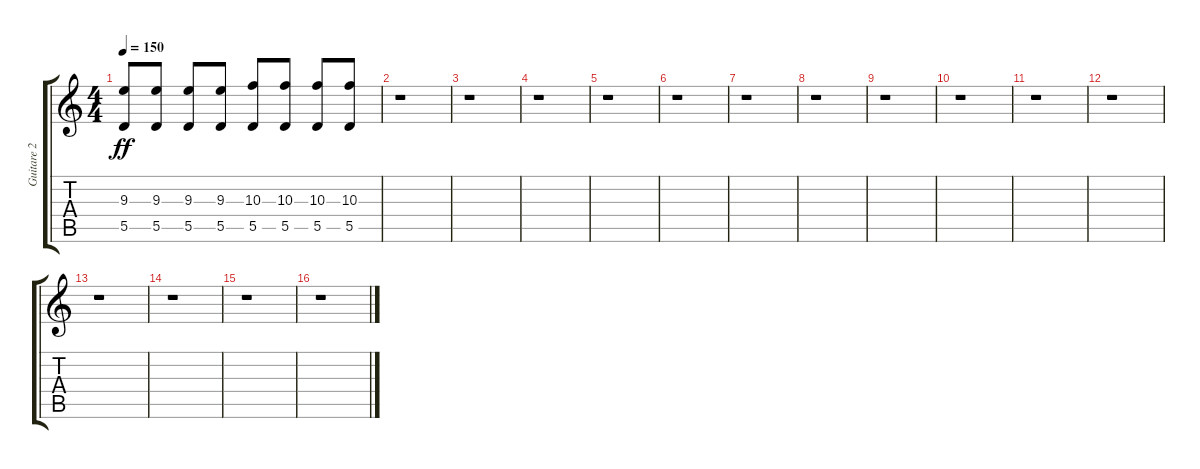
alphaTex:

\track ("Guitare 2" "Guitare 2") {instrument overdrivenguitar}
\staff {score tabs}
\tuning (E4 B3 G3 D3 A2 E2) {hide}
\ts (4 4)
\tempo 150
\clef g2
\ks c
(9.3 5.5).8{dy ff} (9.3 5.5).8 (9.3 5.5).8 (9.3 5.5).8 (10.3 5.5).8 (10.3 5.5).8 (10.3 5.5).8 (10.3 5.5).8 |
r.1 |
r.1 |
r.1 |
r.1 |
r.1 |
r.1 |
r.1 |
r.1 |
r.1 |
r.1 |
r.1 |
r.1 |
r.1 |
r.1 |
r.1
